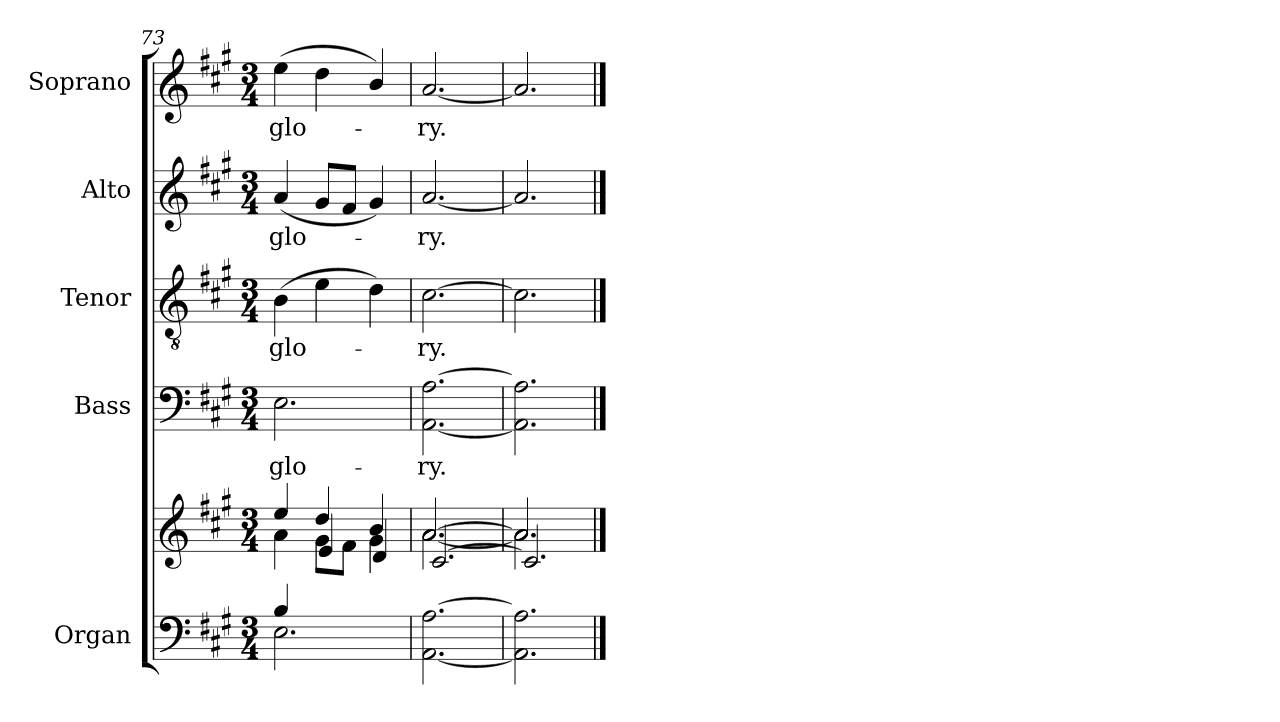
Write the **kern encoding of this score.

**kern	**kern	**kern	**text	**kern	**text	**kern	**text	**kern	**text
*part5	*part5	*part4	*part4	*part3	*part3	*part2	*part2	*part1	*part1
*staff6	*staff5	*staff4	*staff4	*staff3	*staff3	*staff2	*staff2	*staff1	*staff1
*I"Organ	*	*I"Bass	*	*I"Tenor	*	*I"Alto	*	*I"Soprano	*
*	*	*I'B	*	*I'T	*	*I'A	*	*I'S	*
*clefF4	*clefG2	*clefF4	*	*clefGv2	*	*clefG2	*	*clefG2	*
*k[f#c#g#]	*k[f#c#g#]	*k[f#c#g#]	*	*k[f#c#g#]	*	*k[f#c#g#]	*	*k[f#c#g#]	*
*A:	*A:	*A:	*	*A:	*	*A:	*	*A:	*
*M3/4	*M3/4	*M3/4	*	*M3/4	*	*M3/4	*	*M3/4	*
=73	=73	=73	=73	=73	=73	=73	=73	=73	=73
*^	*^	*	*	*	*	*	*	*	*
*	*	*	*^	*	*	*	*	*	*	*	*
!	!	!	!	!	!	!LO:LY:b	!	!LO:LY:b	!	!LO:LY:b	!	!LO:LY:b
4B/	2.E	4ee	4a\	4ryy	2.E	glo-	(>4B	glo-	(<4a	glo-	(>4ee	glo-
2ryy	.	4dd/	8g#\L	4e/	.	.	4e	.	8g#L	.	4dd	.
.	.	.	8f#\J	.	.	.	.	.	8f#J	.	.	.
.	.	4b/	4g#	4d/	.	.	4d)	.	4g#)	.	4b/)	.
*v	*v	*	*	*	*	*	*	*	*	*	*	*
=74	=74	=74	=74	=74	=74	=74	=74	=74	=74	=74	=74
!	!	!	!	!	!LO:LY:b	!	!LO:LY:b	!	!LO:LY:b	!	!LO:LY:b
[2.AA [2.A	[2.a	[2.a	[2.c#/	[2.AA [2.A	-ry.	[2.c#	ry.	[2.a	ry.	[2.a	ry.
=75	=75	=75	=75	=75	=75	=75	=75	=75	=75	=75	=75
2.AA] 2.A]	2.a]	2.a]	2.c#/]	2.AA] 2.A]	.	2.c#]	.	2.a]	.	2.a]	.
*	*v	*v	*v	*	*	*	*	*	*	*	*
==	==	==	==	==	==	==	==	==	==
*-	*-	*-	*-	*-	*-	*-	*-	*-	*-
